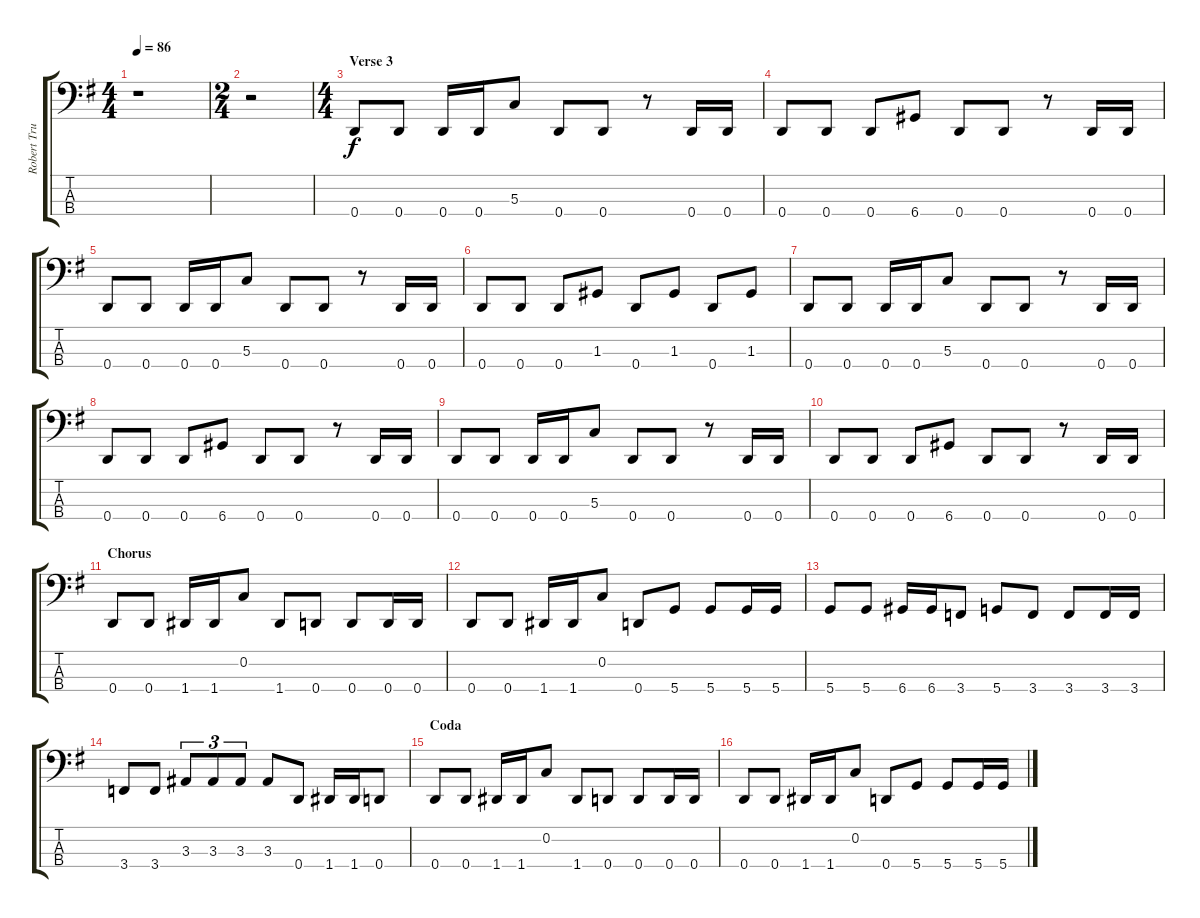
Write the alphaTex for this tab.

\track ("Robert Trujillo" "Robert Tru") {instrument electricbassfinger}
\staff {score tabs}
\tuning (F2 C2 G1 D1) {hide}
\ts (4 4)
\tempo 86
\clef f4
\ks g
r.1{dy f} |
\ts (2 4)
r.2 |
\ts (4 4)
\section ("" "Verse 3")
0.4.8 0.4.8 0.4.16 0.4.16 5.3.8 0.4.8 0.4.8 r.8 0.4.16 0.4.16 |
0.4.8 0.4.8 0.4.8 6.4.8 0.4.8 0.4.8 r.8 0.4.16 0.4.16 |
0.4.8 0.4.8 0.4.16 0.4.16 5.3.8 0.4.8 0.4.8 r.8 0.4.16 0.4.16 |
0.4.8 0.4.8 0.4.8 1.3.8 0.4.8 1.3.8 0.4.8 1.3.8 |
0.4.8 0.4.8 0.4.16 0.4.16 5.3.8 0.4.8 0.4.8 r.8 0.4.16 0.4.16 |
0.4.8 0.4.8 0.4.8 6.4.8 0.4.8 0.4.8 r.8 0.4.16 0.4.16 |
0.4.8 0.4.8 0.4.16 0.4.16 5.3.8 0.4.8 0.4.8 r.8 0.4.16 0.4.16 |
0.4.8 0.4.8 0.4.8 6.4.8 0.4.8 0.4.8 r.8 0.4.16 0.4.16 |
\section ("" "Chorus")
0.4.8 0.4.8 1.4.16 1.4.16 0.2.8 1.4.8 0.4.8 0.4.8 0.4.16 0.4.16 |
0.4.8 0.4.8 1.4.16 1.4.16 0.2.8 0.4.8 5.4.8 5.4.8 5.4.16 5.4.16 |
5.4.8 5.4.8 6.4.16 6.4.16 3.4.8 5.4.8 3.4.8 3.4.8 3.4.16 3.4.16 |
3.4.8 3.4.8 3.3.8{tu (3 2)} 3.3.8{tu (3 2)} 3.3.8{tu (3 2)} 3.3.8 0.4.8 1.4.16 1.4.16 0.4.8 |
\section ("" "Coda")
0.4.8 0.4.8 1.4.16 1.4.16 0.2.8 1.4.8 0.4.8 0.4.8 0.4.16 0.4.16 |
0.4.8 0.4.8 1.4.16 1.4.16 0.2.8 0.4.8 5.4.8 5.4.8 5.4.16 5.4.16
